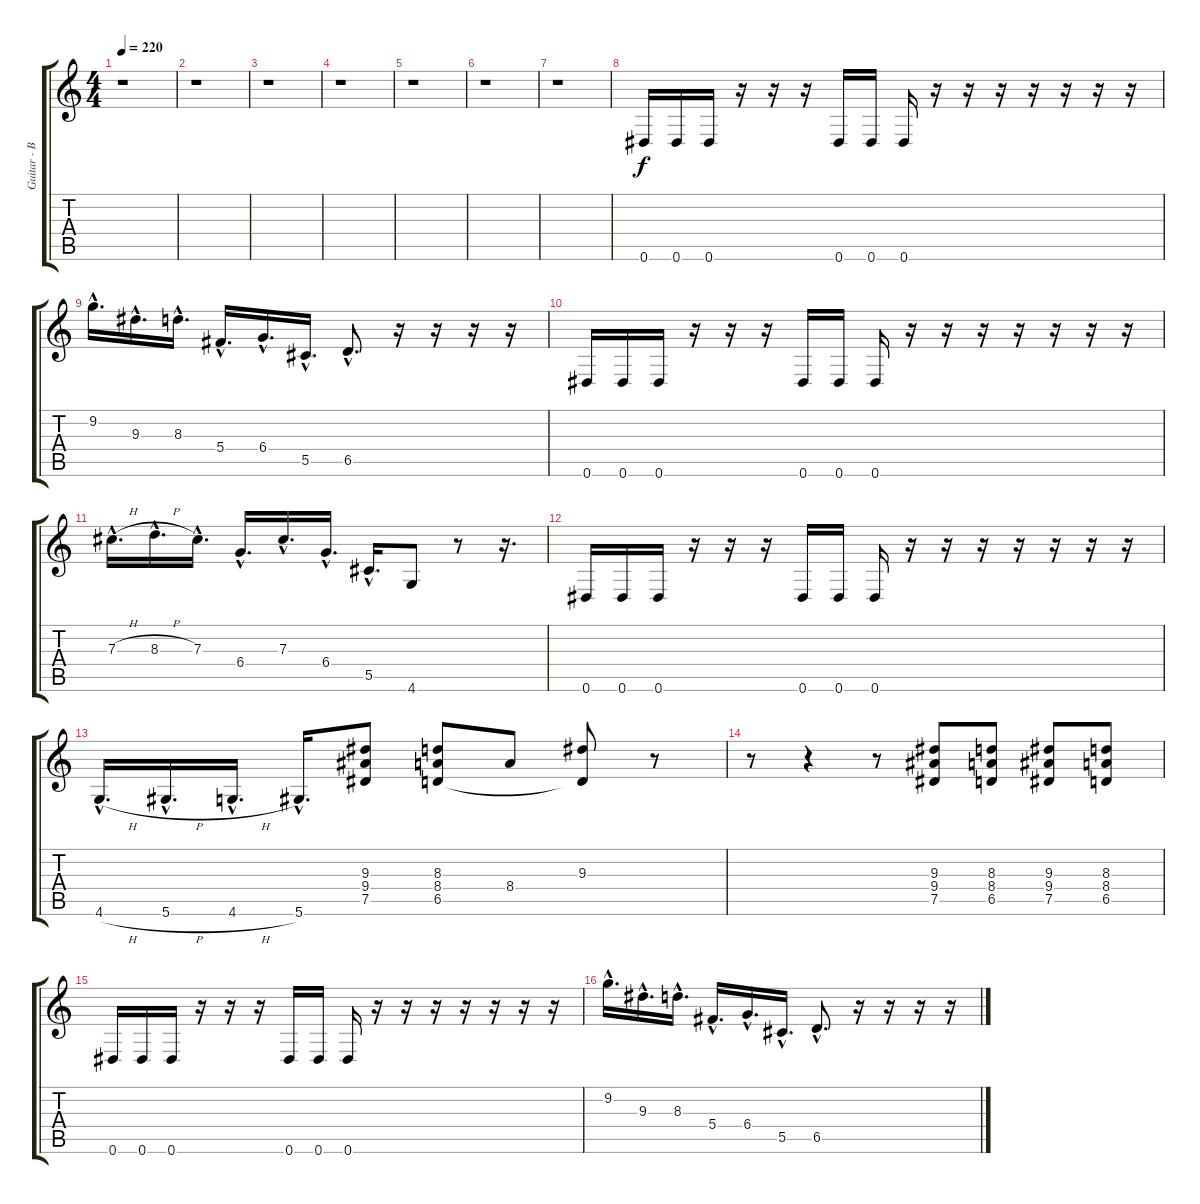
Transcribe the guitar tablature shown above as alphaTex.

\track ("Guitar - Blasphemer" "Guitar - B") {instrument overdrivenguitar}
\staff {score tabs}
\tuning (Eb4 Bb3 Gb3 Db3 Ab2 Eb2) {hide}
\ts (4 4)
\tempo 220
\clef g2
\ks c
r.1{dy f} |
r.1 |
r.1 |
r.1 |
r.1 |
r.1 |
r.1 |
0.6.16 0.6.16 0.6.16 r.16 r.16 r.16 0.6.16 0.6.16 0.6.16 r.16 r.16 r.16 r.16 r.16 r.16 r.16 |
9.2{hac}.16{d} 9.3{hac}.16{d} 8.3{hac}.16{d} 5.4{hac}.16{d} 6.4{hac}.16{d} 5.5{hac}.16{d} 6.5{hac}.8{d} r.16 r.16 r.16 r.16 |
0.6.16 0.6.16 0.6.16 r.16 r.16 r.16 0.6.16 0.6.16 0.6.16 r.16 r.16 r.16 r.16 r.16 r.16 r.16 |
7.3{h hac}.16{d} 8.3{h hac}.16{d} 7.3{hac}.16{d} 6.4{hac}.16{d} 7.3{hac}.16{d} 6.4{hac}.16{d} 5.5{hac}.16{d} 4.6.8 r.8 r.16{d} |
0.6.16 0.6.16 0.6.16 r.16 r.16 r.16 0.6.16 0.6.16 0.6.16 r.16 r.16 r.16 r.16 r.16 r.16 r.16 |
4.6{h hac}.16{d} 5.6{h hac}.16{d} 4.6{h hac}.16{d} 5.6{hac}.16{d} (9.3 9.4 7.5).8 (8.3 8.4 6.5).8 8.4.8 (9.3 6.5{t}).8 r.8 |
r.8 r.4 r.8 (9.3 9.4 7.5).8 (8.3 8.4 6.5).8 (9.3 9.4 7.5).8 (8.3 8.4 6.5).8 |
0.6.16 0.6.16 0.6.16 r.16 r.16 r.16 0.6.16 0.6.16 0.6.16 r.16 r.16 r.16 r.16 r.16 r.16 r.16 |
9.2{hac}.16{d} 9.3{hac}.16{d} 8.3{hac}.16{d} 5.4{hac}.16{d} 6.4{hac}.16{d} 5.5{hac}.16{d} 6.5{hac}.8{d} r.16 r.16 r.16 r.16
